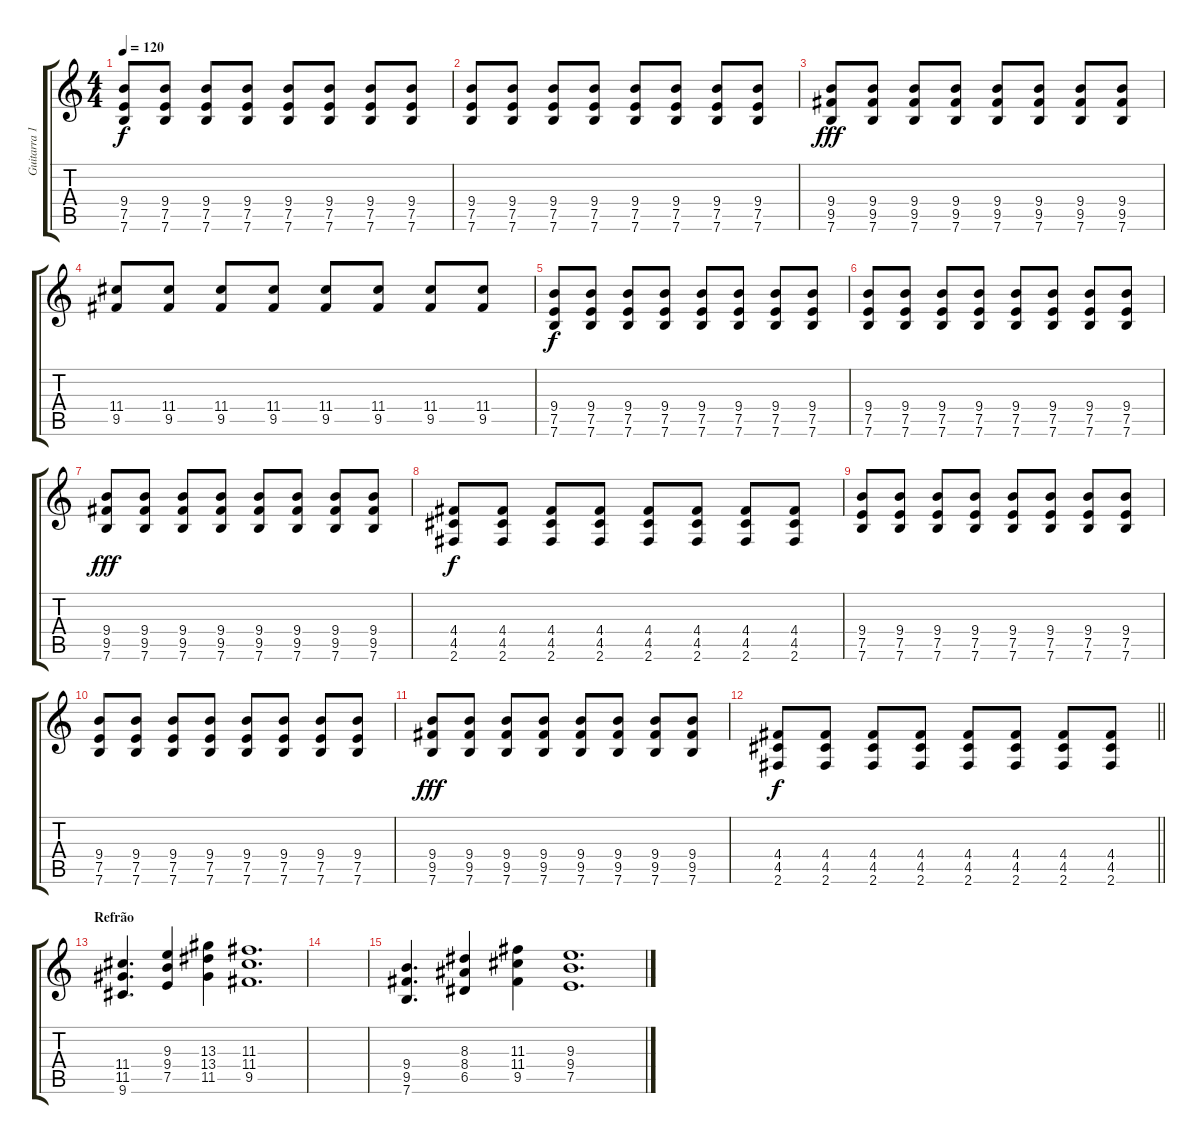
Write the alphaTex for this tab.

\track ("Guitarra 1" "Guitarra 1") {instrument overdrivenguitar}
\staff {score tabs}
\tuning (E4 B3 G3 D3 A2 E2) {hide}
\ts (4 4)
\tempo 120
\clef g2
\ks c
(9.4 7.5 7.6).8{dy f} (9.4 7.5 7.6).8 (9.4 7.5 7.6).8 (9.4 7.5 7.6).8 (9.4 7.5 7.6).8 (9.4 7.5 7.6).8 (9.4 7.5 7.6).8 (9.4 7.5 7.6).8 |
(9.4 7.5 7.6).8 (9.4 7.5 7.6).8 (9.4 7.5 7.6).8 (9.4 7.5 7.6).8 (9.4 7.5 7.6).8 (9.4 7.5 7.6).8 (9.4 7.5 7.6).8 (9.4 7.5 7.6).8 |
(9.4 9.5 7.6).8{dy fff} (9.4 9.5 7.6).8 (9.4 9.5 7.6).8 (9.4 9.5 7.6).8 (9.4 9.5 7.6).8 (9.4 9.5 7.6).8 (9.4 9.5 7.6).8 (9.4 9.5 7.6).8 |
(11.4 9.5).8 (11.4 9.5).8 (11.4 9.5).8 (11.4 9.5).8 (11.4 9.5).8 (11.4 9.5).8 (11.4 9.5).8 (11.4 9.5).8 |
(9.4 7.5 7.6).8{dy f} (9.4 7.5 7.6).8 (9.4 7.5 7.6).8 (9.4 7.5 7.6).8 (9.4 7.5 7.6).8 (9.4 7.5 7.6).8 (9.4 7.5 7.6).8 (9.4 7.5 7.6).8 |
(9.4 7.5 7.6).8 (9.4 7.5 7.6).8 (9.4 7.5 7.6).8 (9.4 7.5 7.6).8 (9.4 7.5 7.6).8 (9.4 7.5 7.6).8 (9.4 7.5 7.6).8 (9.4 7.5 7.6).8 |
(9.4 9.5 7.6).8{dy fff} (9.4 9.5 7.6).8 (9.4 9.5 7.6).8 (9.4 9.5 7.6).8 (9.4 9.5 7.6).8 (9.4 9.5 7.6).8 (9.4 9.5 7.6).8 (9.4 9.5 7.6).8 |
(4.4 4.5 2.6).8{dy f} (4.4 4.5 2.6).8 (4.4 4.5 2.6).8 (4.4 4.5 2.6).8 (4.4 4.5 2.6).8 (4.4 4.5 2.6).8 (4.4 4.5 2.6).8 (4.4 4.5 2.6).8 |
(9.4 7.5 7.6).8 (9.4 7.5 7.6).8 (9.4 7.5 7.6).8 (9.4 7.5 7.6).8 (9.4 7.5 7.6).8 (9.4 7.5 7.6).8 (9.4 7.5 7.6).8 (9.4 7.5 7.6).8 |
(9.4 7.5 7.6).8 (9.4 7.5 7.6).8 (9.4 7.5 7.6).8 (9.4 7.5 7.6).8 (9.4 7.5 7.6).8 (9.4 7.5 7.6).8 (9.4 7.5 7.6).8 (9.4 7.5 7.6).8 |
(9.4 9.5 7.6).8{dy fff} (9.4 9.5 7.6).8 (9.4 9.5 7.6).8 (9.4 9.5 7.6).8 (9.4 9.5 7.6).8 (9.4 9.5 7.6).8 (9.4 9.5 7.6).8 (9.4 9.5 7.6).8 |
\barLineRight lightlight
(4.4 4.5 2.6).8{dy f} (4.4 4.5 2.6).8 (4.4 4.5 2.6).8 (4.4 4.5 2.6).8 (4.4 4.5 2.6).8 (4.4 4.5 2.6).8 (4.4 4.5 2.6).8 (4.4 4.5 2.6).8 |
\section ("" "Refrão")
(11.4 11.5 9.6).4{d} (9.3 9.4 7.5).4 (13.3 13.4 11.5).4 (11.3 11.4 9.5).1{d} |
|
(9.4 9.5 7.6).4{d} (8.3 8.4 6.5).4 (11.3 11.4 9.5).4 (9.3 9.4 7.5).1{d}
